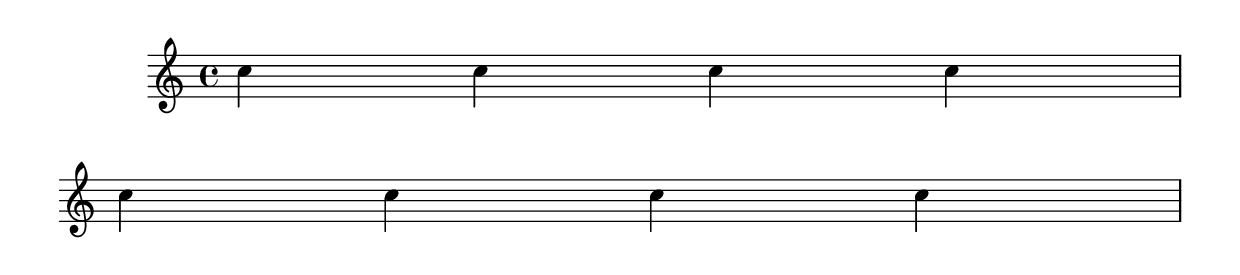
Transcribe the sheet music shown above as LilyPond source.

%% DO NOT EDIT this file manually; it is automatically
%% generated from LSR http://lsr.dsi.unimi.it
%% Make any changes in LSR itself, or in Documentation/snippets/new/ ,
%% and then run scripts/auxiliar/makelsr.py
%%
%% This file is in the public domain.
\version "2.12.2"

\header {
  lsrtags = "rhythms, contexts-and-engravers"

%% Translation of GIT committish: 59caa3adce63114ca7972d18f95d4aadc528ec3d
  texidoces = "

Se pueden eliminar completamente los números de compás quitando el
grabador @code{Bar_number_engraver} del contexto de @code{Score}.

"

  doctitlees = "Suprimir los números de compás de toda la partitura"



%% Translation of GIT committish: 0a868be38a775ecb1ef935b079000cebbc64de40
  texidocde = "
Taktnummern können vollkommen aus den Noten entfernt werden, indem
man den @code{Bar_number_engraver} aus dem @code{Score}-Kontext
entfernt.

"
  doctitlede = "Entfernung von Taktnummern in einer Partitur"



%% Translation of GIT committish: 374d57cf9b68ddf32a95409ce08ba75816900f6b
  texidocfr = "
Désactiver le graveur concerné --- @code{Bar_number_engraver} ---
donnera une partition  --- contexte @code{Score} --- sans numéros de
mesure.

"
  doctitlefr = "Supprimer les numéros de mesure d'une partition"


  texidoc = "
Bar numbers can be removed entirely by removing the
@code{Bar_number_engraver} from the @code{Score} context.

"
  doctitle = "Removing bar numbers from a score"
} % begin verbatim

\layout {
  \context {
    \Score
    \remove "Bar_number_engraver"
  }
}

\relative c'' {
  c4 c c c \break
  c4 c c c
}

